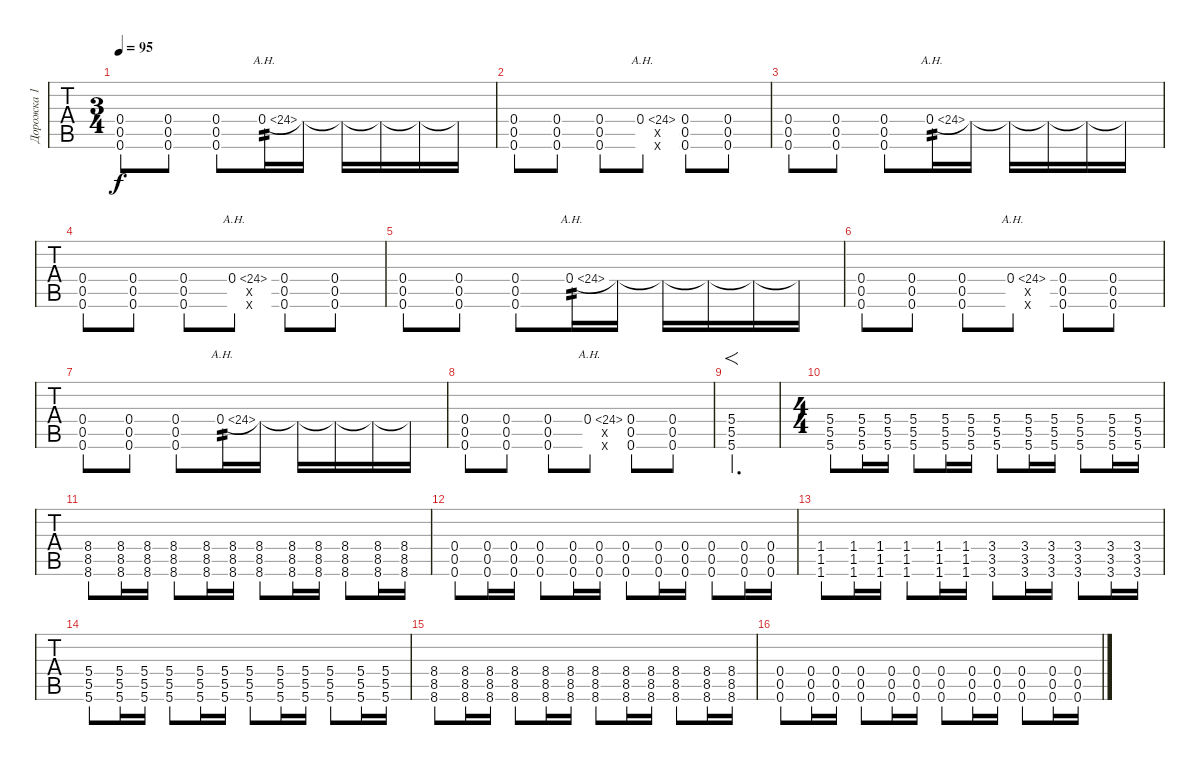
\track ("Дорожка 1" "Дорожка 1") {instrument distortionguitar}
\staff {tabs}
\tuning (D4 A3 F3 C3 G2 C2) {hide}
\ts (3 4)
\tempo 95
\clef g2
\ks c
(0.4 0.5 0.6).8{dy f} (0.4 0.5 0.6).8 (0.4 0.5 0.6).8 0.4{ah 24}.16{tp 2} 0.4{t}.16 0.4{t}.16 0.4{t}.16 0.4{t}.16 0.4{t}.16 |
(0.4 0.5 0.6).8 (0.4 0.5 0.6).8 (0.4 0.5 0.6).8 (0.4{ah 24} 0.5{x} 0.6{x}).8 (0.4 0.5 0.6).8 (0.4 0.5 0.6).8 |
(0.4 0.5 0.6).8 (0.4 0.5 0.6).8 (0.4 0.5 0.6).8 0.4{ah 24}.16{tp 2} 0.4{t}.16 0.4{t}.16 0.4{t}.16 0.4{t}.16 0.4{t}.16 |
(0.4 0.5 0.6).8 (0.4 0.5 0.6).8 (0.4 0.5 0.6).8 (0.4{ah 24} 0.5{x} 0.6{x}).8 (0.4 0.5 0.6).8 (0.4 0.5 0.6).8 |
(0.4 0.5 0.6).8 (0.4 0.5 0.6).8 (0.4 0.5 0.6).8 0.4{ah 24}.16{tp 2} 0.4{t}.16 0.4{t}.16 0.4{t}.16 0.4{t}.16 0.4{t}.16 |
(0.4 0.5 0.6).8 (0.4 0.5 0.6).8 (0.4 0.5 0.6).8 (0.4{ah 24} 0.5{x} 0.6{x}).8 (0.4 0.5 0.6).8 (0.4 0.5 0.6).8 |
(0.4 0.5 0.6).8 (0.4 0.5 0.6).8 (0.4 0.5 0.6).8 0.4{ah 24}.16{tp 2} 0.4{t}.16 0.4{t}.16 0.4{t}.16 0.4{t}.16 0.4{t}.16 |
(0.4 0.5 0.6).8 (0.4 0.5 0.6).8 (0.4 0.5 0.6).8 (0.4{ah 24} 0.5{x} 0.6{x}).8 (0.4 0.5 0.6).8 (0.4 0.5 0.6).8 |
(5.4 5.5 5.6).2{f d} |
\ts (4 4)
(5.4 5.5 5.6).8 (5.4 5.5 5.6).16 (5.4 5.5 5.6).16 (5.4 5.5 5.6).8 (5.4 5.5 5.6).16 (5.4 5.5 5.6).16 (5.4 5.5 5.6).8 (5.4 5.5 5.6).16 (5.4 5.5 5.6).16 (5.4 5.5 5.6).8 (5.4 5.5 5.6).16 (5.4 5.5 5.6).16 |
(8.4 8.5 8.6).8 (8.4 8.5 8.6).16 (8.4 8.5 8.6).16 (8.4 8.5 8.6).8 (8.4 8.5 8.6).16 (8.4 8.5 8.6).16 (8.4 8.5 8.6).8 (8.4 8.5 8.6).16 (8.4 8.5 8.6).16 (8.4 8.5 8.6).8 (8.4 8.5 8.6).16 (8.4 8.5 8.6).16 |
(0.4 0.5 0.6).8 (0.4 0.5 0.6).16 (0.4 0.5 0.6).16 (0.4 0.5 0.6).8 (0.4 0.5 0.6).16 (0.4 0.5 0.6).16 (0.4 0.5 0.6).8 (0.4 0.5 0.6).16 (0.4 0.5 0.6).16 (0.4 0.5 0.6).8 (0.4 0.5 0.6).16 (0.4 0.5 0.6).16 |
(1.4 1.5 1.6).8 (1.4 1.5 1.6).16 (1.4 1.5 1.6).16 (1.4 1.5 1.6).8 (1.4 1.5 1.6).16 (1.4 1.5 1.6).16 (3.4 3.5 3.6).8 (3.4 3.5 3.6).16 (3.4 3.5 3.6).16 (3.4 3.5 3.6).8 (3.4 3.5 3.6).16 (3.4 3.5 3.6).16 |
(5.4 5.5 5.6).8 (5.4 5.5 5.6).16 (5.4 5.5 5.6).16 (5.4 5.5 5.6).8 (5.4 5.5 5.6).16 (5.4 5.5 5.6).16 (5.4 5.5 5.6).8 (5.4 5.5 5.6).16 (5.4 5.5 5.6).16 (5.4 5.5 5.6).8 (5.4 5.5 5.6).16 (5.4 5.5 5.6).16 |
(8.4 8.5 8.6).8 (8.4 8.5 8.6).16 (8.4 8.5 8.6).16 (8.4 8.5 8.6).8 (8.4 8.5 8.6).16 (8.4 8.5 8.6).16 (8.4 8.5 8.6).8 (8.4 8.5 8.6).16 (8.4 8.5 8.6).16 (8.4 8.5 8.6).8 (8.4 8.5 8.6).16 (8.4 8.5 8.6).16 |
(0.4 0.5 0.6).8 (0.4 0.5 0.6).16 (0.4 0.5 0.6).16 (0.4 0.5 0.6).8 (0.4 0.5 0.6).16 (0.4 0.5 0.6).16 (0.4 0.5 0.6).8 (0.4 0.5 0.6).16 (0.4 0.5 0.6).16 (0.4 0.5 0.6).8 (0.4 0.5 0.6).16 (0.4 0.5 0.6).16
